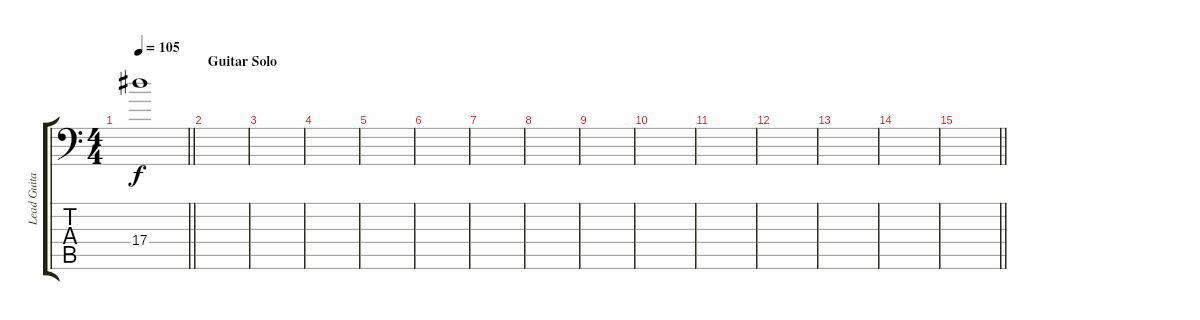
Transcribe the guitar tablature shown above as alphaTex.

\track ("Lead Guitar 1" "Lead Guita") {instrument distortionguitar}
\staff {score tabs}
\tuning (C4 G3 Eb3 Bb2 F2 Bb1) {hide}
\ts (4 4)
\tempo 105
\clef f4
\barLineRight lightlight
\ks c
17.4.1{dy f} |
\section ("" "Guitar Solo")
|
|
|
|
|
|
|
|
|
|
|
|
|
\barLineRight lightlight
